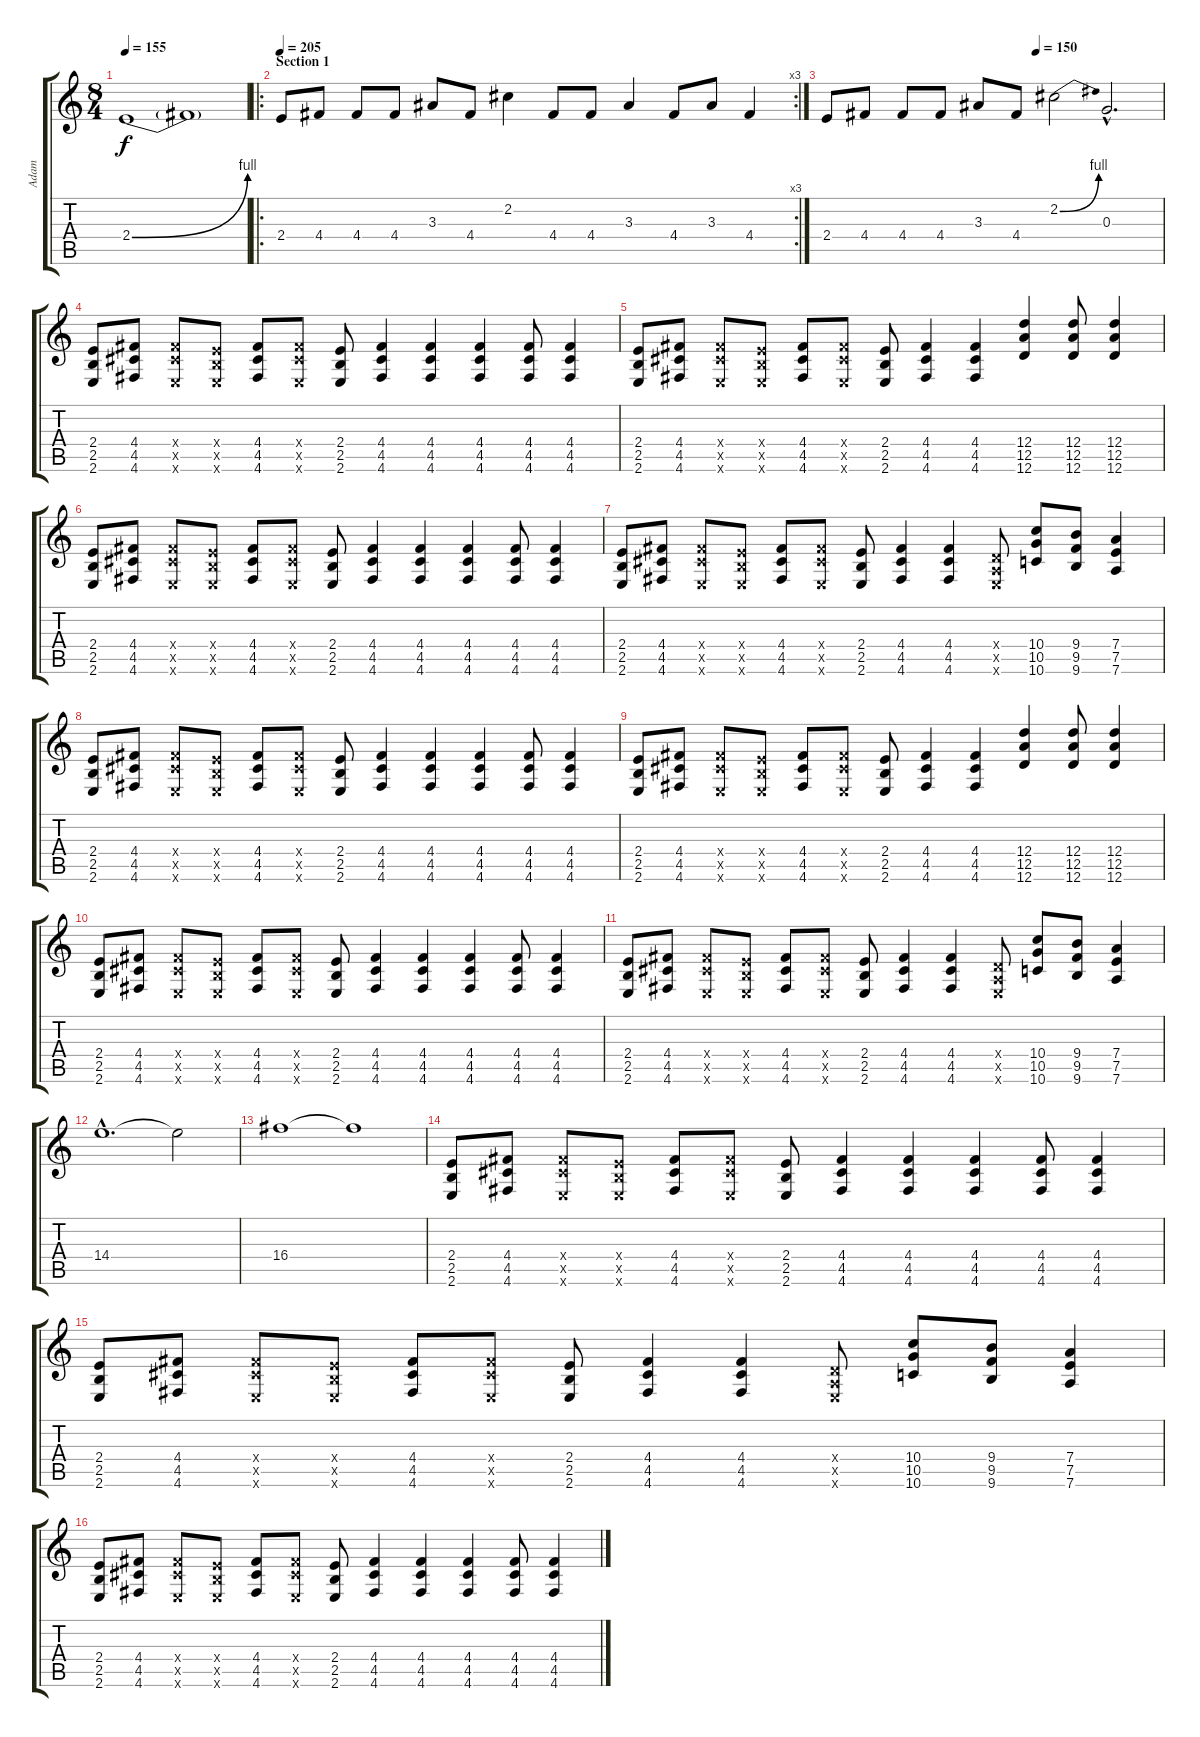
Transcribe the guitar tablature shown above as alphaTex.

\track ("Adam" "Adam") {instrument overdrivenguitar}
\staff {score tabs}
\tuning (E4 B3 G3 D3 A2 D2) {hide}
\ts (8 4)
\tempo 155
\clef g2
\ks c
2.4{be (bend 0 0 60 4)}.1{dy f instrument overdrivenguitar} 2.4{t}.1 |
\ro
\rc 3
\section ("" "Section 1")
\tempo 205
2.4.8 4.4.8 4.4.8 4.4.8 3.3.8 4.4.8 2.2.4 4.4.8 4.4.8 3.3.4 4.4.8 3.3.8 4.4.4 |
\tempo (150 0.625)
2.4.8 4.4.8 4.4.8 4.4.8 3.3.8 4.4.8 2.2{be (bend 0 0 60 4)}.2 0.3{hac}.2{d} |
(2.4 2.5 2.6).8 (4.4 4.5 4.6).8 (4.4{x} 4.5{x} 2.6{x}).8 (2.4{x} 2.5{x} 2.6{x}).8 (4.4 4.5 4.6).8 (4.4{x} 4.5{x} 2.6{x}).8 (2.4 2.5 2.6).8 (4.4 4.5 4.6).4 (4.4 4.5 4.6).4 (4.4 4.5 4.6).4 (4.4 4.5 4.6).8 (4.4 4.5 4.6).4 |
(2.4 2.5 2.6).8 (4.4 4.5 4.6).8 (4.4{x} 4.5{x} 2.6{x}).8 (2.4{x} 2.5{x} 2.6{x}).8 (4.4 4.5 4.6).8 (4.4{x} 4.5{x} 2.6{x}).8 (2.4 2.5 2.6).8 (4.4 4.5 4.6).4 (4.4 4.5 4.6).4 (12.4 12.5 12.6).4 (12.4 12.5 12.6).8 (12.4 12.5 12.6).4 |
(2.4 2.5 2.6).8 (4.4 4.5 4.6).8 (4.4{x} 4.5{x} 2.6{x}).8 (2.4{x} 2.5{x} 2.6{x}).8 (4.4 4.5 4.6).8 (4.4{x} 4.5{x} 2.6{x}).8 (2.4 2.5 2.6).8 (4.4 4.5 4.6).4 (4.4 4.5 4.6).4 (4.4 4.5 4.6).4 (4.4 4.5 4.6).8 (4.4 4.5 4.6).4 |
(2.4 2.5 2.6).8 (4.4 4.5 4.6).8 (4.4{x} 4.5{x} 2.6{x}).8 (2.4{x} 2.5{x} 2.6{x}).8 (4.4 4.5 4.6).8 (4.4{x} 4.5{x} 2.6{x}).8 (2.4 2.5 2.6).8 (4.4 4.5 4.6).4 (4.4 4.5 4.6).4 (0.4{x} 0.5{x} 2.6{x}).8 (10.4 10.5 10.6).8 (9.4 9.5 9.6).8 (7.4 7.5 7.6).4 |
(2.4 2.5 2.6).8 (4.4 4.5 4.6).8 (4.4{x} 4.5{x} 2.6{x}).8 (2.4{x} 2.5{x} 2.6{x}).8 (4.4 4.5 4.6).8 (4.4{x} 4.5{x} 2.6{x}).8 (2.4 2.5 2.6).8 (4.4 4.5 4.6).4 (4.4 4.5 4.6).4 (4.4 4.5 4.6).4 (4.4 4.5 4.6).8 (4.4 4.5 4.6).4 |
(2.4 2.5 2.6).8 (4.4 4.5 4.6).8 (4.4{x} 4.5{x} 2.6{x}).8 (2.4{x} 2.5{x} 2.6{x}).8 (4.4 4.5 4.6).8 (4.4{x} 4.5{x} 2.6{x}).8 (2.4 2.5 2.6).8 (4.4 4.5 4.6).4 (4.4 4.5 4.6).4 (12.4 12.5 12.6).4 (12.4 12.5 12.6).8 (12.4 12.5 12.6).4 |
(2.4 2.5 2.6).8 (4.4 4.5 4.6).8 (4.4{x} 4.5{x} 2.6{x}).8 (2.4{x} 2.5{x} 2.6{x}).8 (4.4 4.5 4.6).8 (4.4{x} 4.5{x} 2.6{x}).8 (2.4 2.5 2.6).8 (4.4 4.5 4.6).4 (4.4 4.5 4.6).4 (4.4 4.5 4.6).4 (4.4 4.5 4.6).8 (4.4 4.5 4.6).4 |
(2.4 2.5 2.6).8 (4.4 4.5 4.6).8 (4.4{x} 4.5{x} 2.6{x}).8 (2.4{x} 2.5{x} 2.6{x}).8 (4.4 4.5 4.6).8 (4.4{x} 4.5{x} 2.6{x}).8 (2.4 2.5 2.6).8 (4.4 4.5 4.6).4 (4.4 4.5 4.6).4 (0.4{x} 0.5{x} 2.6{x}).8 (10.4 10.5 10.6).8 (9.4 9.5 9.6).8 (7.4 7.5 7.6).4 |
14.4{hac}.1{d} 14.4{t}.2 |
16.4.1 16.4{t}.1 |
(2.4 2.5 2.6).8 (4.4 4.5 4.6).8 (4.4{x} 4.5{x} 2.6{x}).8 (2.4{x} 2.5{x} 2.6{x}).8 (4.4 4.5 4.6).8 (4.4{x} 4.5{x} 2.6{x}).8 (2.4 2.5 2.6).8 (4.4 4.5 4.6).4 (4.4 4.5 4.6).4 (4.4 4.5 4.6).4 (4.4 4.5 4.6).8 (4.4 4.5 4.6).4 |
(2.4 2.5 2.6).8 (4.4 4.5 4.6).8 (4.4{x} 4.5{x} 2.6{x}).8 (2.4{x} 2.5{x} 2.6{x}).8 (4.4 4.5 4.6).8 (4.4{x} 4.5{x} 2.6{x}).8 (2.4 2.5 2.6).8 (4.4 4.5 4.6).4 (4.4 4.5 4.6).4 (0.4{x} 0.5{x} 2.6{x}).8 (10.4 10.5 10.6).8 (9.4 9.5 9.6).8 (7.4 7.5 7.6).4 |
(2.4 2.5 2.6).8 (4.4 4.5 4.6).8 (4.4{x} 4.5{x} 2.6{x}).8 (2.4{x} 2.5{x} 2.6{x}).8 (4.4 4.5 4.6).8 (4.4{x} 4.5{x} 2.6{x}).8 (2.4 2.5 2.6).8 (4.4 4.5 4.6).4 (4.4 4.5 4.6).4 (4.4 4.5 4.6).4 (4.4 4.5 4.6).8 (4.4 4.5 4.6).4
